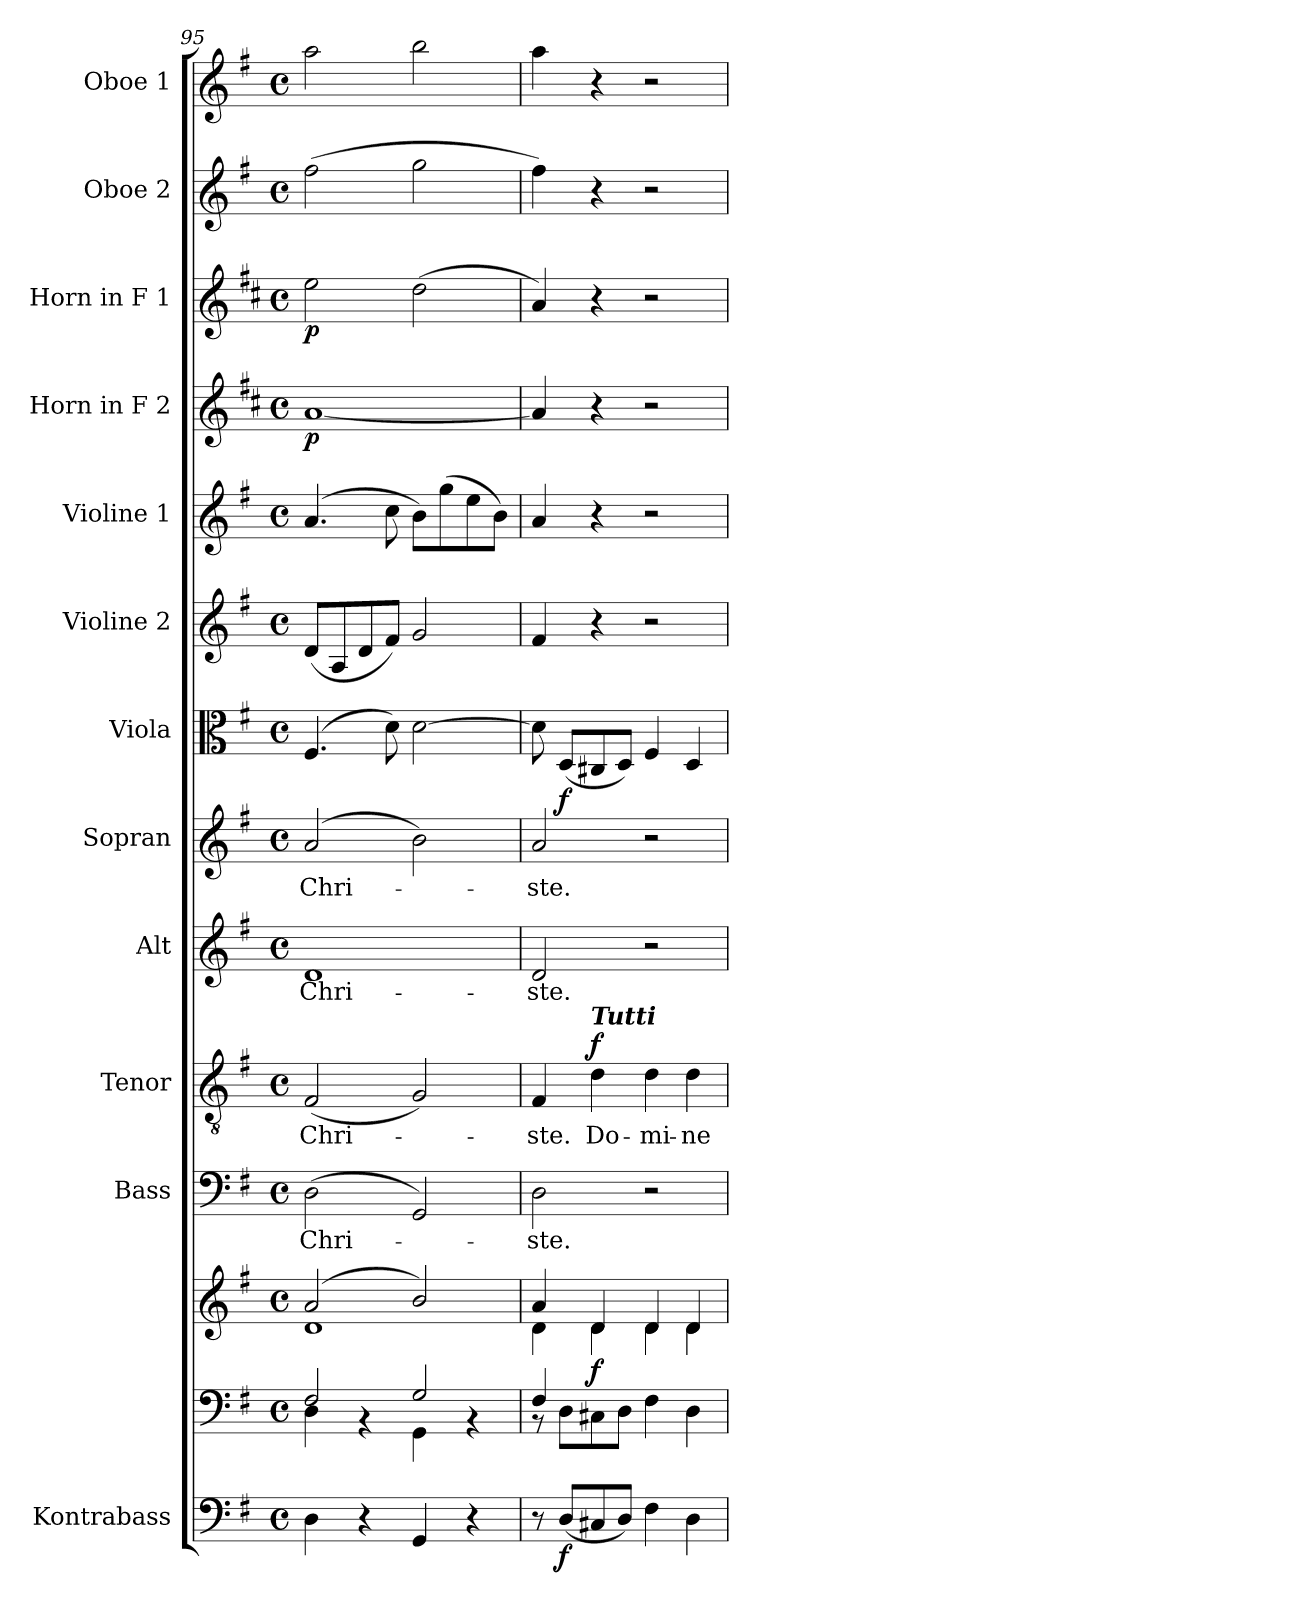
**kern	**dynam	**kern	**kern	**dynam	**kern	**text	**kern	**text	**dynam	**kern	**text	**kern	**text	**kern	**dynam	**kern	**kern	**kern	**dynam	**kern	**dynam	**kern	**kern
*part13	*part13	*part12	*part12	*part12	*part11	*part11	*part10	*part10	*part10	*part9	*part9	*part8	*part8	*part7	*part7	*part6	*part5	*part4	*part4	*part3	*part3	*part2	*part1
*staff14	*staff14	*staff13	*staff12	*staff12/13	*staff11	*staff11	*staff10	*staff10	*staff10	*staff9	*staff9	*staff8	*staff8	*staff7	*staff7	*staff6	*staff5	*staff4	*staff4	*staff3	*staff3	*staff2	*staff1
*I"Kontrabass	*	*	*	*	*I"Bass	*	*I"Tenor	*	*	*I"Alt	*	*I"Sopran	*	*I"Viola	*	*I"Violine 2	*I"Violine 1	*I"Horn in F 2	*	*I"Horn in F 1	*	*I"Oboe 2	*I"Oboe 1
*I'Kb.	*	*	*	*	*I'B.	*	*I'T.	*	*	*I'A.	*	*I'S.	*	*I'Vla.	*	*I'Vl. 2	*I'Vl. 1	*	*	*	*	*I'Ob. 2	*I'Ob. 1
*clefF4	*	*clefF4	*clefG2	*	*clefF4	*	*clefGv2	*	*	*clefG2	*	*clefG2	*	*clefC3	*	*clefG2	*clefG2	*clefG2	*	*clefG2	*	*clefG2	*clefG2
*ITrd7c12	*	*	*	*	*	*	*	*	*	*	*	*	*	*	*	*	*	*ITrd4c7	*	*ITrd4c7	*	*	*
*k[f#]	*	*k[f#]	*k[f#]	*	*k[f#]	*	*k[f#]	*	*	*k[f#]	*	*k[f#]	*	*k[f#]	*	*k[f#]	*k[f#]	*k[f#]	*	*k[f#]	*	*k[f#]	*k[f#]
*G:	*	*G:	*G:	*	*G:	*	*G:	*	*	*G:	*	*G:	*	*G:	*	*G:	*G:	*G:	*	*G:	*	*G:	*G:
*M4/4	*	*M4/4	*M4/4	*	*M4/4	*	*M4/4	*	*	*M4/4	*	*M4/4	*	*M4/4	*	*M4/4	*M4/4	*M4/4	*	*M4/4	*	*M4/4	*M4/4
*met(c)	*	*met(c)	*met(c)	*	*met(c)	*	*met(c)	*	*	*met(c)	*	*met(c)	*	*met(c)	*	*met(c)	*met(c)	*met(c)	*	*met(c)	*	*met(c)	*met(c)
=95	=95	=95	=95	=95	=95	=95	=95	=95	=95	=95	=95	=95	=95	=95	=95	=95	=95	=95	=95	=95	=95	=95	=95
*	*	*^	*^	*	*	*	*	*	*	*	*	*	*	*	*	*	*	*	*	*	*	*	*
!	!	!	!	!	!	!	!	!LO:LY:b	!	!LO:LY:b	!	!	!LO:LY:b	!	!LO:LY:b	!	!	!	!	!	!LO:DY:b	!	!LO:DY:b	!	!
4DD\	.	2F#!/	4D\	(2a!/	1d!	.	(>2D\	Chri-	(<2F#/	Chri-	.	1d	Chri-	(2a/	Chri-	(4.F#/	.	(<8d/L	(4.a/	[1d	p	2a\	p	(>2ff#\	2aa\
.	.	.	.	.	.	.	.	.	.	.	.	.	.	.	.	.	.	8A/	.	.	.	.	.	.	.
4r	.	.	4rBB	.	.	.	.	.	.	.	.	.	.	.	.	.	.	8d/	.	.	.	.	.	.	.
.	.	.	.	.	.	.	.	.	.	.	.	.	.	.	.	8d\)	.	8f#/J)	8cc\	.	.	.	.	.	.
4GGG/	.	2G!/	4GG\	2b!/)	.	.	2GG/)	.	2G/)	.	.	.	.	2b\)	.	[2d\	.	2g/	8b\L)	.	.	(>2g\	.	2gg\	2bb\
.	.	.	.	.	.	.	.	.	.	.	.	.	.	.	.	.	.	.	(>8gg\	.	.	.	.	.	.
4r	.	.	4rBB	.	.	.	.	.	.	.	.	.	.	.	.	.	.	.	8ee\	.	.	.	.	.	.
.	.	.	.	.	.	.	.	.	.	.	.	.	.	.	.	.	.	.	8b\J)	.	.	.	.	.	.
=96	=96	=96	=96	=96	=96	=96	=96	=96	=96	=96	=96	=96	=96	=96	=96	=96	=96	=96	=96	=96	=96	=96	=96	=96	=96
!	!	!	!	!	!	!	!	!LO:LY:b	!	!LO:LY:b	!	!	!LO:LY:b	!	!LO:LY:b	!	!	!	!	!	!	!	!	!	!
8r	.	4F#!/	8rBB	4a!/	4d\	.	2D\	-ste.	4F#/	-ste.	.	2d/	-ste.	2a/	-ste.	8d\]	.	4f#/	4a/	4d/]	.	4d/)	.	4ff#\)	4aa\
!	!LO:DY:b	!	!	!	!	!	!	!	!	!	!	!	!	!	!	!	!LO:DY:b	!	!	!	!	!	!	!	!
(<8DD/L	f	.	8D\L	.	.	.	.	.	.	.	.	.	.	.	.	(<8D/L	f	.	.	.	.	.	.	.	.
!	!	!	!	!	!	!	!	!	!LO:TX:a:Bi:t=Tutti	!	!	!	!	!	!	!	!	!	!	!	!	!	!	!	!
!	!	!	!	!	!	!LO:DY:b	!	!	!	!LO:LY:b	!LO:DY:a	!	!	!	!	!	!	!	!	!	!	!	!	!	!
8CC#X/	.	4ryy	8C#X!\	4d/	4d\	f	.	.	4d\	Do-	f	.	.	.	.	8C#X/	.	4r	4r	4r	.	4r	.	4r	4r
8DD/J)	.	.	8D!\J	.	.	.	.	.	.	.	.	.	.	.	.	8D/J)	.	.	.	.	.	.	.	.	.
!	!	!	!	!	!	!	!	!	!	!LO:LY:b	!	!	!	!	!	!	!	!	!	!	!	!	!	!	!
4FF#\	.	2ryy	4F#\	4d/	4d\	.	2r	.	4d\	-mi-	.	2r	.	2r	.	4F#/	.	2r	2r	2r	.	2r	.	2r	2r
!	!	!	!	!	!	!	!	!	!	!LO:LY:b	!	!	!	!	!	!	!	!	!	!	!	!	!	!	!
4DD\	.	.	4D\	4d/	4d\	.	.	.	4d\	-ne	.	.	.	.	.	4D/	.	.	.	.	.	.	.	.	.
*	*	*v	*v	*	*	*	*	*	*	*	*	*	*	*	*	*	*	*	*	*	*	*	*	*	*
*	*	*	*v	*v	*	*	*	*	*	*	*	*	*	*	*	*	*	*	*	*	*	*	*	*
=	=	=	=	=	=	=	=	=	=	=	=	=	=	=	=	=	=	=	=	=	=	=	=
*-	*-	*-	*-	*-	*-	*-	*-	*-	*-	*-	*-	*-	*-	*-	*-	*-	*-	*-	*-	*-	*-	*-	*-
